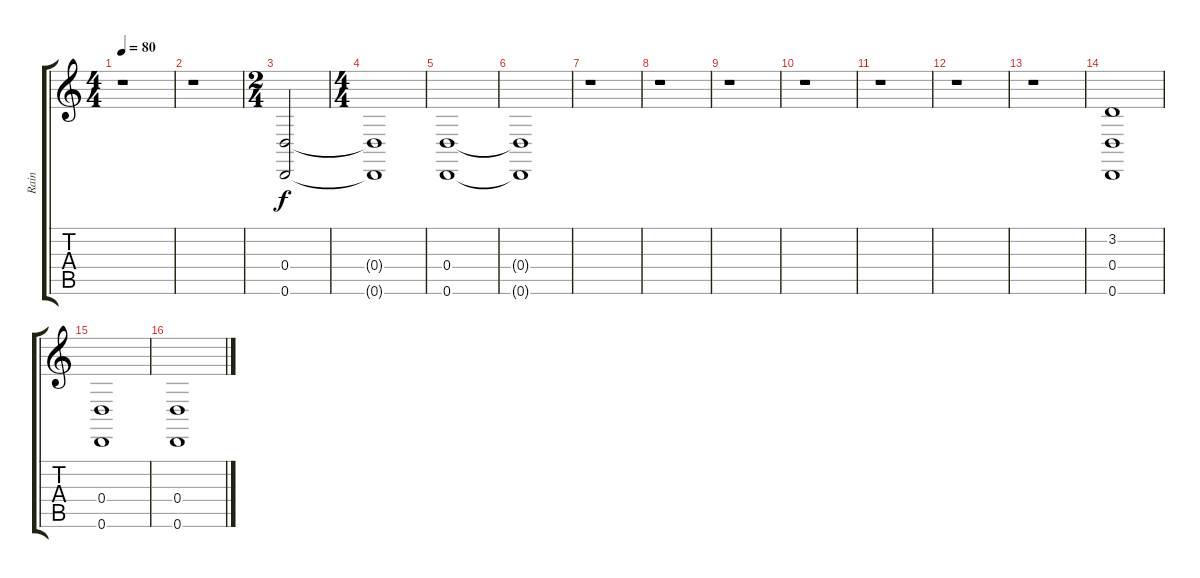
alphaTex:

\track ("Rain" "Rain") {instrument seashore}
\staff {score tabs}
\tuning (E4 B3 G3 D3 A2 D2) {hide}
\ts (4 4)
\tempo 80
\clef g2
\ks c
r.1{dy f} |
r.1 |
\ts (2 4)
(0.4 0.6).2 |
\ts (4 4)
(0.4{t} 0.6{t}).1 |
(0.4 0.6).1 |
(0.4{t} 0.6{t}).1 |
r.1 |
r.1 |
r.1 |
r.1 |
r.1 |
r.1 |
r.1 |
(3.2 0.4 0.6).1 |
(0.4 0.6).1 |
(0.4 0.6).1
